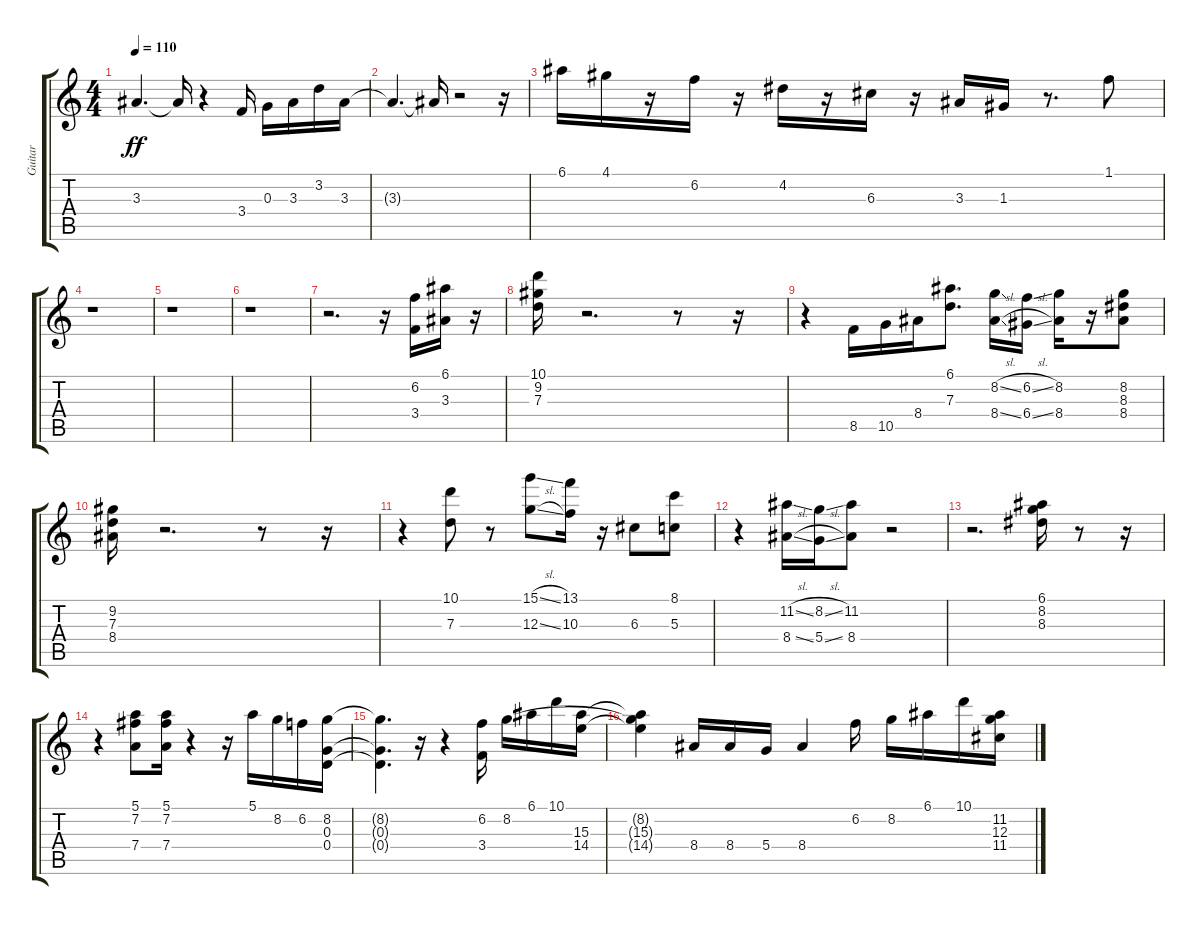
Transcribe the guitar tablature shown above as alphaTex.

\track ("Guitar" "Guitar") {instrument electricguitarjazz}
\staff {score tabs}
\tuning (E4 B3 G3 D3 A2 E2) {hide}
\ts (4 4)
\tempo 110
\clef g2
\ks c
3.3{t}.4{d dy ff} 3.3{t}.16 r.4 3.4.16 0.3.16 3.3.16 3.2.16 3.3.16 |
3.3{t}.4{d} 3.3{t}.16 r.2 r.16 |
6.1.16 4.1.16 r.16 6.2.16 r.16 4.2.16 r.16 6.3.16 r.16 3.3.16 1.3.16 r.8{d} 1.1.8 |
r.1 |
r.1 |
r.1 |
r.2{d} r.16 (6.2 3.4).16 (6.1 3.3).16 r.16 |
(10.1 9.2 7.3).16 r.2{d} r.8 r.16 |
r.4 8.5.16 10.5.16 8.4.16 (6.1 7.3).8{d} (8.2{sl} 8.4{sl}).16 (6.2{sl} 6.4{sl}).16 (8.2 8.4).16 r.16 (8.2 8.3 8.4).8 |
(9.2 7.3 8.4).16 r.2{d} r.8 r.16 |
r.4 (10.1 7.3).8 r.8 (15.1{sl} 12.3{sl}).8 (13.1 10.3).16 r.16 6.3.8 (8.1 5.3).8 |
r.4 (11.2{sl} 8.4{sl}).16 (8.2{sl} 5.4{sl}).16 (11.2 8.4).8 r.2 |
r.2{d} (6.1 8.2 8.3).16 r.8 r.16 |
r.4 (5.1 7.2 7.4).8 (5.1 7.2 7.4).16 r.4 r.16 5.1.16 8.2.16 6.2.16 (8.2 0.3 0.4).16 |
(8.2{t} 0.3{t} 0.4{t}).4{d} r.16 r.4 (6.2 3.4).16 8.2.16 6.1.16 10.1.16 (15.3 14.4).16 |
(8.2{t} 15.3{t} 14.4{t}).4 8.4.16 8.4.16 5.4.16 8.4.4 6.2.16 8.2.16 6.1.16 10.1.16 (11.2 12.3 11.4).16
